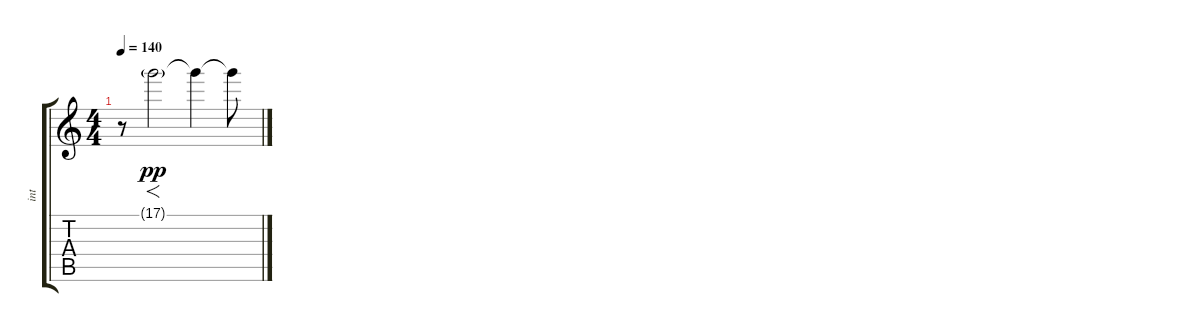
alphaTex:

\track ("int" "int") {instrument electricguitarclean}
\staff {score tabs}
\tuning (D4 A3 F3 C3 G2 C2) {hide}
\ts (4 4)
\tempo 140
\clef g2
\ks c
r.8{dy pp instrument electricguitarclean} 17.1{g}.2{f} 17.1{t}.4 17.1{t}.8
